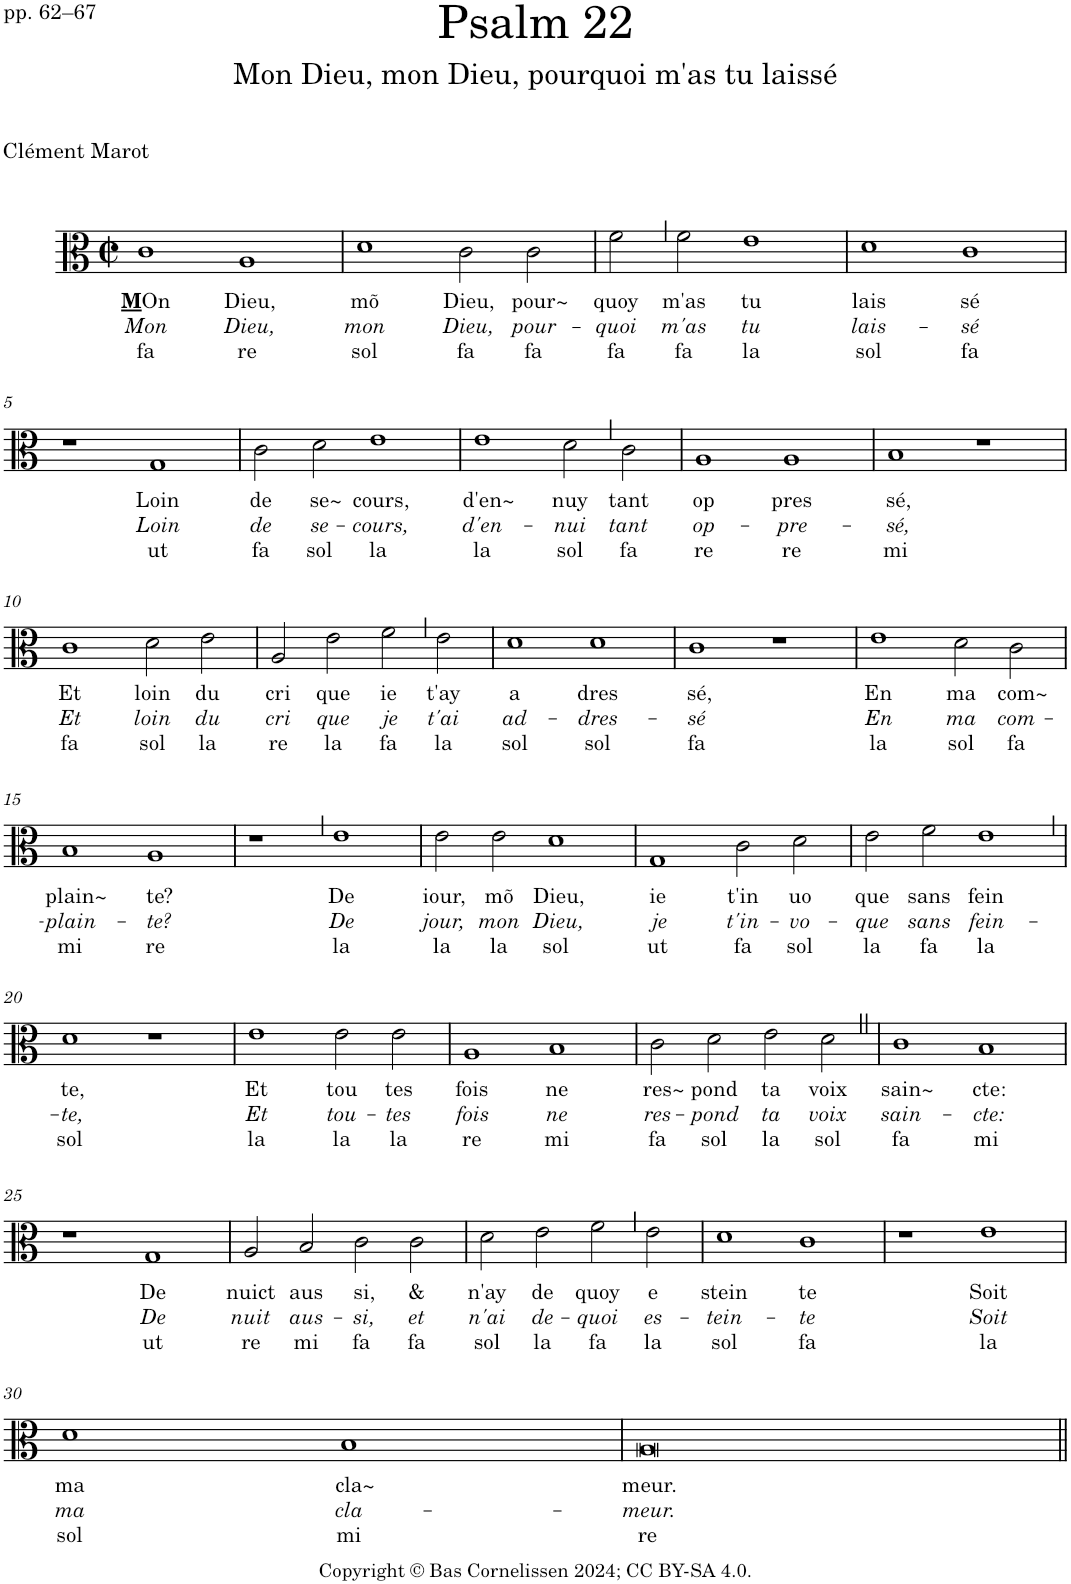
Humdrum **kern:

**kern	**text	**text	**text
*part1	*part1	*part1	*part1
*staff1	*staff1	*staff1	*staff1
*I"Voice	*	*	*
*I'Vo.	*	*	*
*clefC3	*	*	*
*k[]	*	*	*
*M4/2	*	*	*
*met(c|)	*	*	*
=1	=1	=1	=1
!	!LO:LY:b	!LO:LY:b	!LO:LY:b
1c	M On	Mon	fa
!	!LO:LY:b	!LO:LY:b	!LO:LY:b
1A	Dieu,	Dieu,	re
=2	=2	=2	=2
!	!LO:LY:b	!LO:LY:b	!LO:LY:b
1d	mõ	mon	sol
!	!LO:LY:b	!LO:LY:b	!LO:LY:b
2c\	Dieu,	Dieu,	fa
!	!LO:LY:b	!LO:LY:b	!LO:LY:b
2c\	pour~	pour-	fa
=3	=3	=3	=3
!	!LO:LY:b	!LO:LY:b	!LO:LY:b
2fZ\	quoy	-quoi	fa
!	!LO:LY:b	!LO:LY:b	!LO:LY:b
2f\	m'as	m'as	fa
!	!LO:LY:b	!LO:LY:b	!LO:LY:b
1e	tu	tu	la
=4	=4	=4	=4
!	!LO:LY:b	!LO:LY:b	!LO:LY:b
1d	lais	lais-	sol
!	!LO:LY:b	!LO:LY:b	!LO:LY:b
1c	sé	-sé	fa
!!LO:LB:g=z
=5	=5	=5	=5
1r	.	.	.
!	!LO:LY:b	!LO:LY:b	!LO:LY:b
1G	Loin	Loin	ut
=6	=6	=6	=6
!	!LO:LY:b	!LO:LY:b	!LO:LY:b
2c\	de	de	fa
!	!LO:LY:b	!LO:LY:b	!LO:LY:b
2d\	se~	se-	sol
!	!LO:LY:b	!LO:LY:b	!LO:LY:b
1e	cours,	-cours,	la
=7	=7	=7	=7
!	!LO:LY:b	!LO:LY:b	!LO:LY:b
1e	d'en~	d'en-	la
!	!LO:LY:b	!LO:LY:b	!LO:LY:b
2dZ\	nuy	-nui	sol
!	!LO:LY:b	!LO:LY:b	!LO:LY:b
2c\	tant	tant	fa
=8	=8	=8	=8
!	!LO:LY:b	!LO:LY:b	!LO:LY:b
1A	op	op-	re
!	!LO:LY:b	!LO:LY:b	!LO:LY:b
1A	pres	-pre-	re
=9	=9	=9	=9
!	!LO:LY:b	!LO:LY:b	!LO:LY:b
1B	sé,	-sé,	mi
1r	.	.	.
!!LO:LB:g=z
=10	=10	=10	=10
!	!LO:LY:b	!LO:LY:b	!LO:LY:b
1c	Et	Et	fa
!	!LO:LY:b	!LO:LY:b	!LO:LY:b
2d\	loin	loin	sol
!	!LO:LY:b	!LO:LY:b	!LO:LY:b
2e\	du	du	la
=11	=11	=11	=11
!	!LO:LY:b	!LO:LY:b	!LO:LY:b
2A/	cri	cri	re
!	!LO:LY:b	!LO:LY:b	!LO:LY:b
2e\	que	que	la
!	!LO:LY:b	!LO:LY:b	!LO:LY:b
2fZ\	ie	je	fa
!	!LO:LY:b	!LO:LY:b	!LO:LY:b
2e\	t'ay	t'ai	la
=12	=12	=12	=12
!	!LO:LY:b	!LO:LY:b	!LO:LY:b
1d	a	ad-	sol
!	!LO:LY:b	!LO:LY:b	!LO:LY:b
1d	dres	-dres-	sol
=13	=13	=13	=13
!	!LO:LY:b	!LO:LY:b	!LO:LY:b
1c	sé,	-sé	fa
1r	.	.	.
=14	=14	=14	=14
!	!LO:LY:b	!LO:LY:b	!LO:LY:b
1e	En	En	la
!	!LO:LY:b	!LO:LY:b	!LO:LY:b
2d\	ma	ma	sol
!	!LO:LY:b	!LO:LY:b	!LO:LY:b
2c\	com~	com-	fa
!!LO:LB:g=z
=15	=15	=15	=15
!	!LO:LY:b	!LO:LY:b	!LO:LY:b
1B	plain~	-plain-	mi
!	!LO:LY:b	!LO:LY:b	!LO:LY:b
1A	te?	-te?	re
=16	=16	=16	=16
1r	.	.	.
!	!LO:LY:b	!LO:LY:b	!LO:LY:b
1e	De	De	la
=17	=17	=17	=17
!	!LO:LY:b	!LO:LY:b	!LO:LY:b
2e\	iour,	jour,	la
!	!LO:LY:b	!LO:LY:b	!LO:LY:b
2e\	mõ	mon	la
!	!LO:LY:b	!LO:LY:b	!LO:LY:b
1d	Dieu,	Dieu,	sol
=18	=18	=18	=18
!	!LO:LY:b	!LO:LY:b	!LO:LY:b
1G	ie	je	ut
!	!LO:LY:b	!LO:LY:b	!LO:LY:b
2c\	t'in	t'in-	fa
!	!LO:LY:b	!LO:LY:b	!LO:LY:b
2d\	uo	-vo-	sol
=19	=19	=19	=19
!	!LO:LY:b	!LO:LY:b	!LO:LY:b
2e\	que	-que	la
!	!LO:LY:b	!LO:LY:b	!LO:LY:b
2f\	sans	sans	fa
!	!LO:LY:b	!LO:LY:b	!LO:LY:b
1eZ	fein	fein-	la
!!LO:LB:g=z
=20	=20	=20	=20
!	!LO:LY:b	!LO:LY:b	!LO:LY:b
1d	te,	-te,	sol
1r	.	.	.
=21	=21	=21	=21
!	!LO:LY:b	!LO:LY:b	!LO:LY:b
1e	Et	Et	la
!	!LO:LY:b	!LO:LY:b	!LO:LY:b
2e\	tou	tou-	la
!	!LO:LY:b	!LO:LY:b	!LO:LY:b
2e\	tes	-tes	la
=22	=22	=22	=22
!	!LO:LY:b	!LO:LY:b	!LO:LY:b
1A	fois	fois	re
!	!LO:LY:b	!LO:LY:b	!LO:LY:b
1B	ne	ne	mi
=23	=23	=23	=23
!	!LO:LY:b	!LO:LY:b	!LO:LY:b
2c\	res~	res-	fa
!	!LO:LY:b	!LO:LY:b	!LO:LY:b
2d\	pond	-pond	sol
!	!LO:LY:b	!LO:LY:b	!LO:LY:b
2e\	ta	ta	la
!	!LO:LY:b	!LO:LY:b	!LO:LY:b
2dZ\	voix	voix	sol
=24	=24	=24	=24
!	!LO:LY:b	!LO:LY:b	!LO:LY:b
1c	sain~	sain-	fa
!	!LO:LY:b	!LO:LY:b	!LO:LY:b
1B	cte:	-cte:	mi
!!LO:LB:g=z
=25	=25	=25	=25
1r	.	.	.
!	!LO:LY:b	!LO:LY:b	!LO:LY:b
1G	De	De	ut
=26	=26	=26	=26
!	!LO:LY:b	!LO:LY:b	!LO:LY:b
2A/	nuict	nuit	re
!	!LO:LY:b	!LO:LY:b	!LO:LY:b
2B/	aus	aus-	mi
!	!LO:LY:b	!LO:LY:b	!LO:LY:b
2c\	si,	-si,	fa
!	!LO:LY:b	!LO:LY:b	!LO:LY:b
2c\	&	et	fa
=27	=27	=27	=27
!	!LO:LY:b	!LO:LY:b	!LO:LY:b
2d\	n'ay	n'ai	sol
!	!LO:LY:b	!LO:LY:b	!LO:LY:b
2e\	de	de-	la
!	!LO:LY:b	!LO:LY:b	!LO:LY:b
2fZ\	quoy	-quoi	fa
!	!LO:LY:b	!LO:LY:b	!LO:LY:b
2e\	e	es-	la
=28	=28	=28	=28
!	!LO:LY:b	!LO:LY:b	!LO:LY:b
1d	stein	-tein-	sol
!	!LO:LY:b	!LO:LY:b	!LO:LY:b
1c	te	-te	fa
=29	=29	=29	=29
1r	.	.	.
!	!LO:LY:b	!LO:LY:b	!LO:LY:b
1e	Soit	Soit	la
!!LO:LB:g=z
=30	=30	=30	=30
!	!LO:LY:b	!LO:LY:b	!LO:LY:b
1d	ma	ma	sol
!	!LO:LY:b	!LO:LY:b	!LO:LY:b
1B	cla~	cla-	mi
=31	=31	=31	=31
!	!LO:LY:b	!LO:LY:b	!LO:LY:b
0A	meur.	-meur.	re
=||	=||	=||	=||
*-	*-	*-	*-
